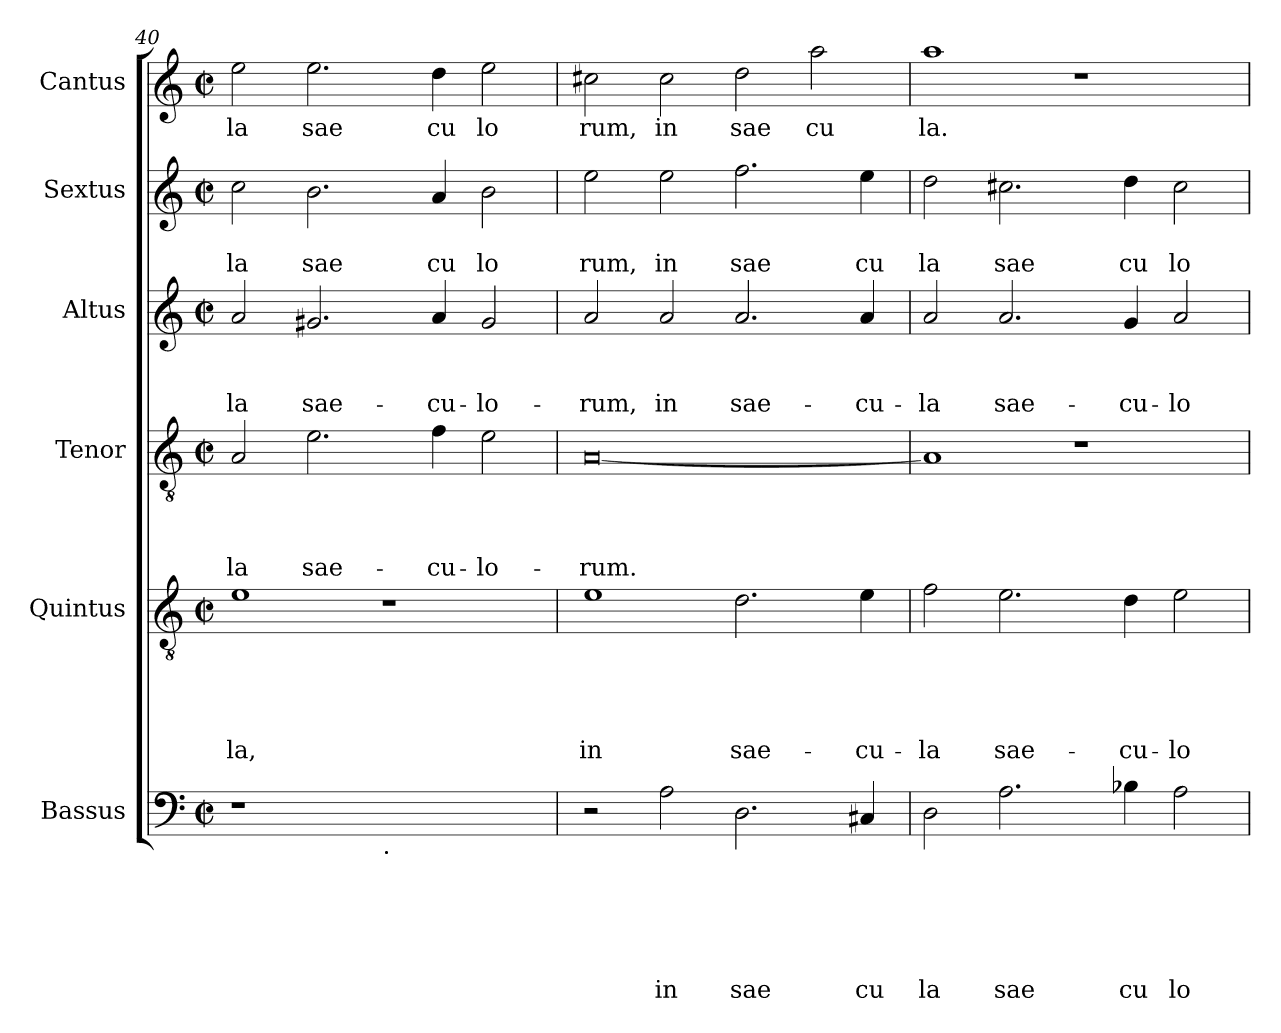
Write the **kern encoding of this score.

**kern	**text	**text	**text	**text	**text	**text	**kern	**text	**text	**text	**text	**text	**kern	**text	**text	**text	**text	**kern	**text	**text	**text	**kern	**text	**text	**kern	**text
*part6	*part6	*part6	*part6	*part6	*part6	*part6	*part5	*part5	*part5	*part5	*part5	*part5	*part4	*part4	*part4	*part4	*part4	*part3	*part3	*part3	*part3	*part2	*part2	*part2	*part1	*part1
*staff6	*staff6	*staff6	*staff6	*staff6	*staff6	*staff6	*staff5	*staff5	*staff5	*staff5	*staff5	*staff5	*staff4	*staff4	*staff4	*staff4	*staff4	*staff3	*staff3	*staff3	*staff3	*staff2	*staff2	*staff2	*staff1	*staff1
*I"Bassus	*	*	*	*	*	*	*I"Quintus	*	*	*	*	*	*I"Tenor	*	*	*	*	*I"Altus	*	*	*	*I"Sextus	*	*	*I"Cantus	*
*clefF4	*	*	*	*	*	*	*clefGv2	*	*	*	*	*	*clefGv2	*	*	*	*	*clefG2	*	*	*	*clefG2	*	*	*clefG2	*
*k[]	*	*	*	*	*	*	*k[]	*	*	*	*	*	*k[]	*	*	*	*	*k[]	*	*	*	*k[]	*	*	*k[]	*
*C:	*	*	*	*	*	*	*C:	*	*	*	*	*	*C:	*	*	*	*	*C:	*	*	*	*C:	*	*	*C:	*
*M2/2	*	*	*	*	*	*	*M2/2	*	*	*	*	*	*M2/2	*	*	*	*	*M2/2	*	*	*	*M2/2	*	*	*M2/2	*
*met(c|)	*	*	*	*	*	*	*met(c|)	*	*	*	*	*	*met(c|)	*	*	*	*	*met(c|)	*	*	*	*met(c|)	*	*	*met(c|)	*
=40	=40	=40	=40	=40	=40	=40	=40	=40	=40	=40	=40	=40	=40	=40	=40	=40	=40	=40	=40	=40	=40	=40	=40	=40	=40	=40
!	!	!	!	!	!	!	!	!	!	!	!	!LO:LY:b	!	!	!	!	!LO:LY:b	!	!	!	!LO:LY:b	!	!	!LO:LY:b	!	!LO:LY:b
1r	.	.	.	.	.	.	1e	.	.	.	.	-la,	2A/	.	.	.	-la	2a/	.	.	-la	2cc\	.	la	2ee\	la
!	!	!	!	!	!	!	!	!	!	!	!	!	!	!	!	!	!LO:LY:b	!	!	!	!LO:LY:b	!	!	!LO:LY:b	!	!LO:LY:b
.	.	.	.	.	.	.	.	.	.	.	.	.	2.e\	.	.	.	sae-	2.g#X/	.	.	sae-	2.b\	.	sae	2.ee\	sae
!LO:TX:b:t=.	!	!	!	!	!	!	!	!	!	!	!	!	!	!	!	!	!	!	!	!	!	!	!	!	!	!
1ryy	.	.	.	.	.	.	1r	.	.	.	.	.	.	.	.	.	.	.	.	.	.	.	.	.	.	.
!	!	!	!	!	!	!	!	!	!	!	!	!	!	!	!	!	!LO:LY:b	!	!	!	!LO:LY:b	!	!	!LO:LY:b	!	!LO:LY:b
.	.	.	.	.	.	.	.	.	.	.	.	.	4f\	.	.	.	-cu-	4a/	.	.	-cu-	4a/	.	cu	4dd\	cu
!	!	!	!	!	!	!	!	!	!	!	!	!	!	!	!	!	!LO:LY:b	!	!	!	!LO:LY:b	!	!	!LO:LY:b	!	!LO:LY:b
.	.	.	.	.	.	.	.	.	.	.	.	.	2e\	.	.	.	-lo-	2g#/	.	.	-lo-	2b\	.	lo	2ee\	lo
=41	=41	=41	=41	=41	=41	=41	=41	=41	=41	=41	=41	=41	=41	=41	=41	=41	=41	=41	=41	=41	=41	=41	=41	=41	=41	=41
!	!	!	!	!	!	!	!	!	!	!	!	!LO:LY:b	!	!	!	!	!LO:LY:b	!	!	!	!LO:LY:b	!	!	!LO:LY:b	!	!LO:LY:b
2r	.	.	.	.	.	.	1e	.	.	.	.	in	[<0A	.	.	.	-rum.	2a/	.	.	-rum,	2ee\	.	rum,	2cc#X\	rum,
!	!	!	!	!	!	!LO:LY:b	!	!	!	!	!	!	!	!	!	!	!	!	!	!	!LO:LY:b	!	!	!LO:LY:b	!	!LO:LY:b
2A\	.	.	.	.	.	in	.	.	.	.	.	.	.	.	.	.	.	2a/	.	.	in	2ee\	.	in	2cc#\	in
!	!	!	!	!	!	!LO:LY:b	!	!	!	!	!	!LO:LY:b	!	!	!	!	!	!	!	!	!LO:LY:b	!	!	!LO:LY:b	!	!LO:LY:b
2.D\	.	.	.	.	.	sae	2.d\	.	.	.	.	sae-	.	.	.	.	.	2.a/	.	.	sae-	2.ff\	.	sae	2dd\	sae
!	!	!	!	!	!	!	!	!	!	!	!	!	!	!	!	!	!	!	!	!	!	!	!	!	!	!LO:LY:b
.	.	.	.	.	.	.	.	.	.	.	.	.	.	.	.	.	.	.	.	.	.	.	.	.	2aa\	cu
!	!	!	!	!	!	!LO:LY:b	!	!	!	!	!	!LO:LY:b	!	!	!	!	!	!	!	!	!LO:LY:b	!	!	!LO:LY:b	!	!
4C#X/	.	.	.	.	.	cu	4e\	.	.	.	.	-cu-	.	.	.	.	.	4a/	.	.	-cu-	4ee\	.	cu	.	.
=42	=42	=42	=42	=42	=42	=42	=42	=42	=42	=42	=42	=42	=42	=42	=42	=42	=42	=42	=42	=42	=42	=42	=42	=42	=42	=42
!	!	!	!	!	!	!LO:LY:b	!	!	!	!	!	!LO:LY:b	!	!	!	!	!	!	!	!	!LO:LY:b	!	!	!LO:LY:b	!	!LO:LY:b
2D\	.	.	.	.	.	la	2f\	.	.	.	.	-la	1A]	.	.	.	.	2a/	.	.	-la	2dd\	.	la	1aa	la.
!	!	!	!	!	!	!LO:LY:b	!	!	!	!	!	!LO:LY:b	!	!	!	!	!	!	!	!	!LO:LY:b	!	!	!LO:LY:b	!	!
2.A\	.	.	.	.	.	sae	2.e\	.	.	.	.	sae-	.	.	.	.	.	2.a/	.	.	sae-	2.cc#X\	.	sae	.	.
.	.	.	.	.	.	.	.	.	.	.	.	.	1r	.	.	.	.	.	.	.	.	.	.	.	1r	.
!	!	!	!	!	!	!LO:LY:b	!	!	!	!	!	!LO:LY:b	!	!	!	!	!	!	!	!	!LO:LY:b	!	!	!LO:LY:b	!	!
4B-X\	.	.	.	.	.	cu	4d\	.	.	.	.	-cu-	.	.	.	.	.	4g/	.	.	-cu-	4dd\	.	cu	.	.
!	!	!	!	!	!	!LO:LY:b	!	!	!	!	!	!LO:LY:b	!	!	!	!	!	!	!	!	!LO:LY:b	!	!	!LO:LY:b	!	!
2A\	.	.	.	.	.	lo	2e\	.	.	.	.	-lo-	.	.	.	.	.	2a/	.	.	-lo-	2cc#\	.	lo	.	.
=	=	=	=	=	=	=	=	=	=	=	=	=	=	=	=	=	=	=	=	=	=	=	=	=	=	=
*-	*-	*-	*-	*-	*-	*-	*-	*-	*-	*-	*-	*-	*-	*-	*-	*-	*-	*-	*-	*-	*-	*-	*-	*-	*-	*-
